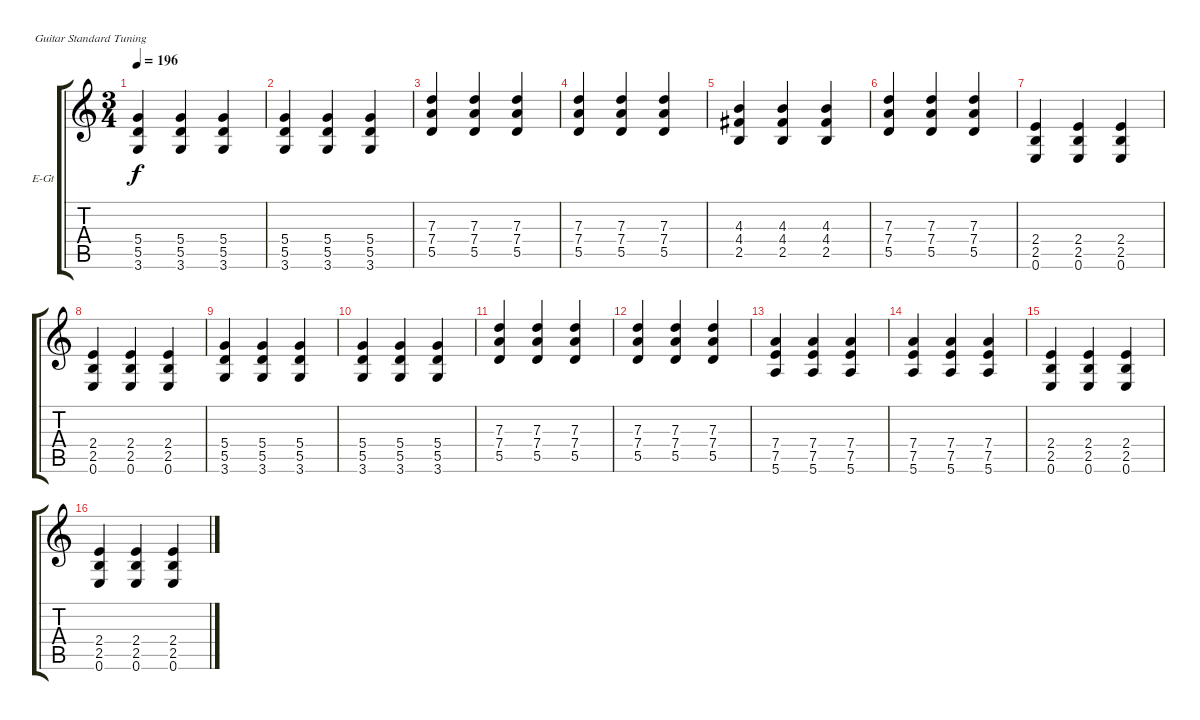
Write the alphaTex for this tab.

\defaultSystemsLayout 4
\bracketExtendMode groupsimilarinstruments
\firstSystemTrackNameOrientation horizontal
\otherSystemsTrackNameOrientation horizontal
\track ("Tom Thacker" "E-Gt") {instrument distortionguitar}
\staff {score tabs}
\tuning (E4 B3 G3 D3 A2 E2)
\ts (3 4)
\tempo 196
\clef g2
\ks c
(5.4 5.5 3.6).4{dy f} (5.4 5.5 3.6).4 (5.4 5.5 3.6).4 |
(5.4 5.5 3.6).4 (5.4 5.5 3.6).4 (5.4 5.5 3.6).4 |
(7.3 7.4 5.5).4 (7.3 7.4 5.5).4 (7.3 7.4 5.5).4 |
(7.3 7.4 5.5).4 (7.3 7.4 5.5).4 (7.3 7.4 5.5).4 |
(4.3 4.4 2.5).4 (4.3 4.4 2.5).4 (4.3 4.4 2.5).4 |
(7.3 7.4 5.5).4 (7.3 7.4 5.5).4 (7.3 7.4 5.5).4 |
(2.4 2.5 0.6).4 (2.4 2.5 0.6).4 (2.4 2.5 0.6).4 |
(2.4 2.5 0.6).4 (2.4 2.5 0.6).4 (2.4 2.5 0.6).4 |
(5.4 5.5 3.6).4 (5.4 5.5 3.6).4 (5.4 5.5 3.6).4 |
(5.4 5.5 3.6).4 (5.4 5.5 3.6).4 (5.4 5.5 3.6).4 |
(7.3 7.4 5.5).4 (7.3 7.4 5.5).4 (7.3 7.4 5.5).4 |
(7.3 7.4 5.5).4 (7.3 7.4 5.5).4 (7.3 7.4 5.5).4 |
(7.4 7.5 5.6).4 (7.4 7.5 5.6).4 (7.4 7.5 5.6).4 |
(7.4 7.5 5.6).4 (7.4 7.5 5.6).4 (7.4 7.5 5.6).4 |
(2.4 2.5 0.6).4 (2.4 2.5 0.6).4 (2.4 2.5 0.6).4 |
(2.4 2.5 0.6).4 (2.4 2.5 0.6).4 (2.4 2.5 0.6).4
